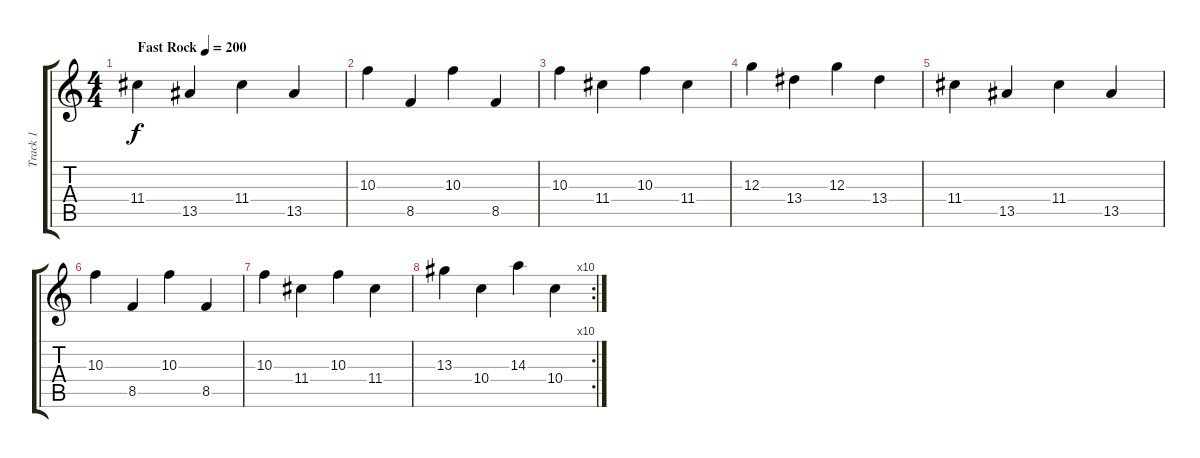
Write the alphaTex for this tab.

\track ("Track 1" "Track 1") {instrument overdrivenguitar}
\staff {score tabs}
\tuning (E4 B3 G3 D3 A2 E2) {hide}
\ts (4 4)
\tempo (200 "Fast Rock")
\clef g2
\ks c
11.4.4{dy f instrument overdrivenguitar} 13.5.4 11.4.4 13.5.4 |
10.3.4 8.5.4 10.3.4 8.5.4 |
10.3.4 11.4.4 10.3.4 11.4.4 |
12.3.4 13.4.4 12.3.4 13.4.4 |
11.4.4 13.5.4 11.4.4 13.5.4 |
10.3.4 8.5.4 10.3.4 8.5.4 |
10.3.4 11.4.4 10.3.4 11.4.4 |
\rc 10
13.3.4 10.4.4 14.3.4 10.4.4
